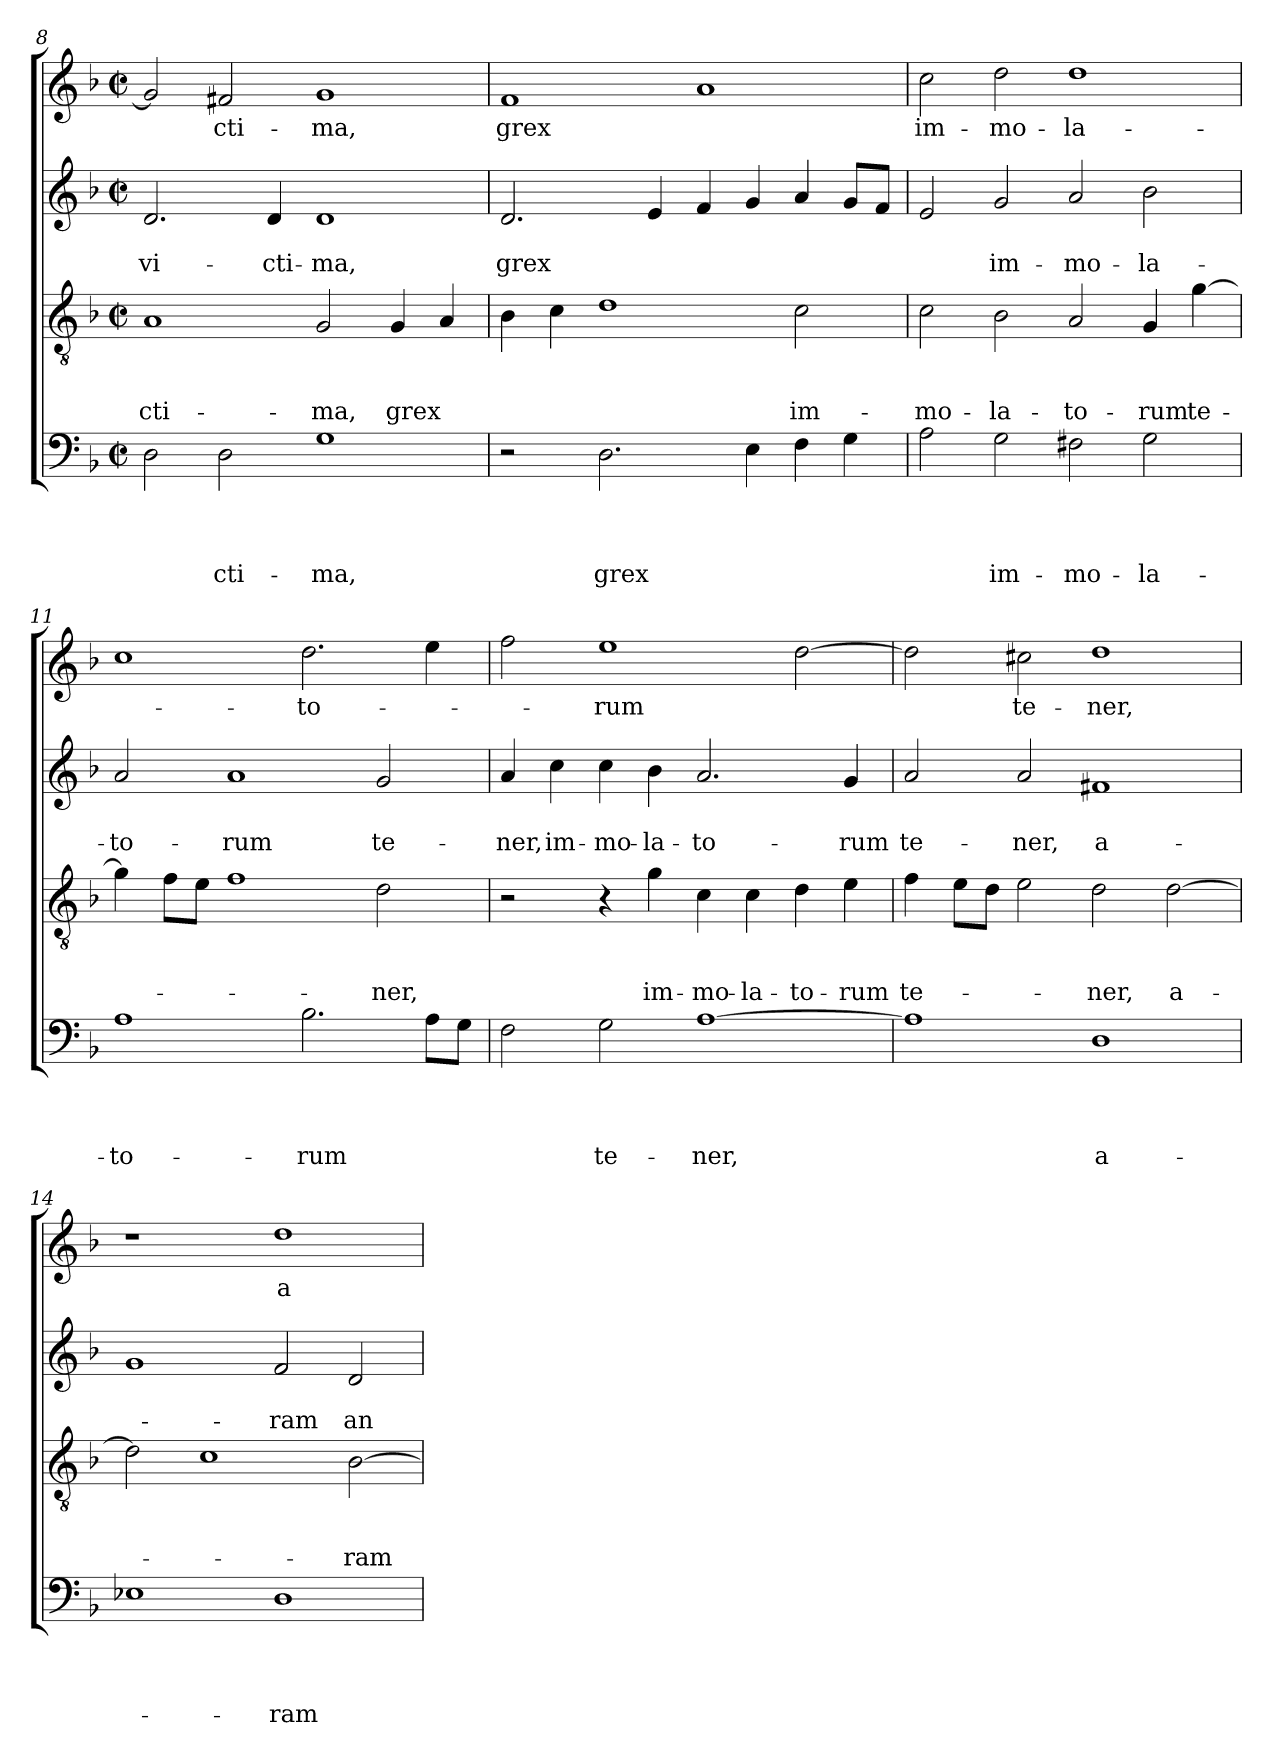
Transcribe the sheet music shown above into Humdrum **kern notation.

**kern	**text	**text	**text	**text	**kern	**text	**text	**text	**kern	**text	**text	**kern	**text
*part4	*part4	*part4	*part4	*part4	*part3	*part3	*part3	*part3	*part2	*part2	*part2	*part1	*part1
*staff4	*staff4	*staff4	*staff4	*staff4	*staff3	*staff3	*staff3	*staff3	*staff2	*staff2	*staff2	*staff1	*staff1
*clefF4	*	*	*	*	*clefGv2	*	*	*	*clefG2	*	*	*clefG2	*
*k[b-]	*	*	*	*	*k[b-]	*	*	*	*k[b-]	*	*	*k[b-]	*
*F:	*	*	*	*	*F:	*	*	*	*F:	*	*	*F:	*
*M2/2	*	*	*	*	*M2/2	*	*	*	*M2/2	*	*	*M2/2	*
*met(c|)	*	*	*	*	*met(c|)	*	*	*	*met(c|)	*	*	*met(c|)	*
=8	=8	=8	=8	=8	=8	=8	=8	=8	=8	=8	=8	=8	=8
!	!	!	!	!	!	!	!	!LO:LY:b	!	!	!LO:LY:b	!	!
2D\	.	.	.	.	1A	.	.	-cti-	2.d/	.	vi-	2g/]	.
!	!	!	!	!LO:LY:b	!	!	!	!	!	!	!	!	!LO:LY:b
2D\	.	.	.	-cti-	.	.	.	.	.	.	.	2f#/	-cti-
!	!	!	!	!	!	!	!	!	!	!	!LO:LY:b	!	!
.	.	.	.	.	.	.	.	.	4d/	.	-cti-	.	.
!	!	!	!	!LO:LY:b	!	!	!	!LO:LY:b	!	!	!LO:LY:b	!	!LO:LY:b
1G	.	.	.	-ma,	2G/	.	.	-ma,	1d	.	-ma,	1g	-ma,
!	!	!	!	!	!	!	!	!LO:LY:b	!	!	!	!	!
.	.	.	.	.	4G/	.	.	grex	.	.	.	.	.
.	.	.	.	.	4A/	.	.	.	.	.	.	.	.
=9	=9	=9	=9	=9	=9	=9	=9	=9	=9	=9	=9	=9	=9
!	!	!	!	!	!	!	!	!	!	!	!LO:LY:b	!	!LO:LY:b
2r	.	.	.	.	4B-\	.	.	.	2.d/	.	grex	1f	grex
.	.	.	.	.	4c\	.	.	.	.	.	.	.	.
!	!	!	!	!LO:LY:b	!	!	!	!	!	!	!	!	!
2.D\	.	.	.	grex	1d	.	.	.	.	.	.	.	.
.	.	.	.	.	.	.	.	.	4e/	.	.	.	.
.	.	.	.	.	.	.	.	.	4f/	.	.	1a	.
4E\	.	.	.	.	.	.	.	.	4g/	.	.	.	.
!	!	!	!	!	!	!	!	!LO:LY:b	!	!	!	!	!
4F\	.	.	.	.	2c\	.	.	im-	4a/	.	.	.	.
4G\	.	.	.	.	.	.	.	.	8g/L	.	.	.	.
.	.	.	.	.	.	.	.	.	8f/J	.	.	.	.
=10	=10	=10	=10	=10	=10	=10	=10	=10	=10	=10	=10	=10	=10
!	!	!	!	!	!	!	!	!LO:LY:b	!	!	!	!	!LO:LY:b
2A\	.	.	.	.	2c\	.	.	-mo-	2e/	.	.	2cc\	im-
!	!	!	!	!LO:LY:b	!	!	!	!LO:LY:b	!	!	!LO:LY:b	!	!LO:LY:b
2G\	.	.	.	im-	2B-\	.	.	-la-	2g/	.	im-	2dd\	-mo-
!	!	!	!	!LO:LY:b	!	!	!	!LO:LY:b	!	!	!LO:LY:b	!	!LO:LY:b
2F#X\	.	.	.	-mo-	2A/	.	.	-to-	2a/	.	-mo-	1dd	-la-
!	!	!	!	!LO:LY:b	!	!	!	!LO:LY:b	!	!	!LO:LY:b	!	!
2G\	.	.	.	-la-	4G/	.	.	-rum	2b-\	.	-la-	.	.
!	!	!	!	!	!	!	!	!LO:LY:b	!	!	!	!	!
.	.	.	.	.	[4g\	.	.	te-	.	.	.	.	.
!!LO:LB:g=z
=11	=11	=11	=11	=11	=11	=11	=11	=11	=11	=11	=11	=11	=11
!	!	!	!	!LO:LY:b	!	!	!	!	!	!	!LO:LY:b	!	!
1A	.	.	.	-to-	4g\]	.	.	.	2a/	.	-to-	1cc	.
.	.	.	.	.	8f\L	.	.	.	.	.	.	.	.
.	.	.	.	.	8e\J	.	.	.	.	.	.	.	.
!	!	!	!	!	!	!	!	!	!	!	!LO:LY:b	!	!
.	.	.	.	.	1f	.	.	.	1a	.	-rum	.	.
!	!	!	!	!LO:LY:b	!	!	!	!	!	!	!	!	!LO:LY:b
2.B-\	.	.	.	-rum	.	.	.	.	.	.	.	2.dd\	-to-
!	!	!	!	!	!	!	!	!LO:LY:b	!	!	!LO:LY:b	!	!
.	.	.	.	.	2d\	.	.	-ner,	2g/	.	te-	.	.
8A\L	.	.	.	.	.	.	.	.	.	.	.	4ee\	.
8G\J	.	.	.	.	.	.	.	.	.	.	.	.	.
=12	=12	=12	=12	=12	=12	=12	=12	=12	=12	=12	=12	=12	=12
!	!	!	!	!	!	!	!	!	!	!	!LO:LY:b	!	!
2F\	.	.	.	.	2r	.	.	.	4a/	.	-ner,	2ff\	.
!	!	!	!	!	!	!	!	!	!	!	!LO:LY:b	!	!
.	.	.	.	.	.	.	.	.	4cc\	.	im-	.	.
!	!	!	!	!LO:LY:b	!	!	!	!	!	!	!LO:LY:b	!	!LO:LY:b
2G\	.	.	.	te-	4r	.	.	.	4cc\	.	-mo-	1ee	-rum
!	!	!	!	!	!	!	!	!LO:LY:b	!	!	!LO:LY:b	!	!
.	.	.	.	.	4g\	.	.	im-	4b-\	.	-la-	.	.
!	!	!	!	!LO:LY:b	!	!	!	!LO:LY:b	!	!	!LO:LY:b	!	!
[1A	.	.	.	-ner,	4c\	.	.	-mo-	2.a/	.	-to-	.	.
!	!	!	!	!	!	!	!	!LO:LY:b	!	!	!	!	!
.	.	.	.	.	4c\	.	.	-la-	.	.	.	.	.
!	!	!	!	!	!	!	!	!LO:LY:b	!	!	!	!	!
.	.	.	.	.	4d\	.	.	-to-	.	.	.	[2dd\	.
!	!	!	!	!	!	!	!	!LO:LY:b	!	!	!LO:LY:b	!	!
.	.	.	.	.	4e\	.	.	-rum	4g/	.	-rum	.	.
=13	=13	=13	=13	=13	=13	=13	=13	=13	=13	=13	=13	=13	=13
!	!	!	!	!	!	!	!	!LO:LY:b	!	!	!LO:LY:b	!	!
1A]	.	.	.	.	4f\	.	.	te-	2a/	.	te-	2dd\]	.
.	.	.	.	.	8e\L	.	.	.	.	.	.	.	.
.	.	.	.	.	8d\J	.	.	.	.	.	.	.	.
!	!	!	!	!	!	!	!	!	!	!	!LO:LY:b	!	!LO:LY:b
.	.	.	.	.	2e\	.	.	.	2a/	.	-ner,	2cc#X\	te-
!	!	!	!	!LO:LY:b	!	!	!	!LO:LY:b	!	!	!LO:LY:b	!	!LO:LY:b
1D	.	.	.	a-	2d\	.	.	-ner,	1f#X	.	a-	1dd	-ner,
!	!	!	!	!	!	!	!	!LO:LY:b	!	!	!	!	!
.	.	.	.	.	[2d\	.	.	a-	.	.	.	.	.
=14	=14	=14	=14	=14	=14	=14	=14	=14	=14	=14	=14	=14	=14
1E-X	.	.	.	.	2d\]	.	.	.	1g	.	.	1r	.
.	.	.	.	.	1c	.	.	.	.	.	.	.	.
!	!	!	!	!LO:LY:b	!	!	!	!	!	!	!LO:LY:b	!	!LO:LY:b
1D	.	.	.	-ram	.	.	.	.	2f/	.	-ram	1dd	a-
!	!	!	!	!	!	!	!	!LO:LY:b	!	!	!LO:LY:b	!	!
.	.	.	.	.	[2B-\	.	.	-ram	2d/	.	an-	.	.
=	=	=	=	=	=	=	=	=	=	=	=	=	=
*-	*-	*-	*-	*-	*-	*-	*-	*-	*-	*-	*-	*-	*-
